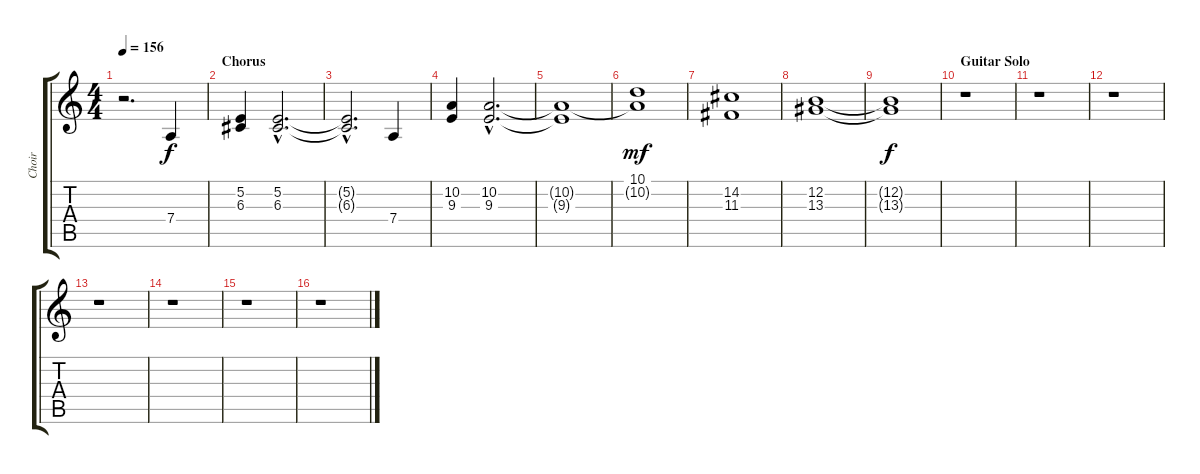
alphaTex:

\track ("Choir" "Choir") {instrument lead1square}
\staff {score tabs}
\tuning (E4 B3 G3 D3 A2 E2) {hide}
\ts (4 4)
\tempo 156
\clef g2
\ks c
r.2{d dy f} 7.4.4 |
\section ("" "Chorus")
(5.2 6.3).4 (5.2{hac} 6.3{hac}).2{d} |
(5.2{hac t} 6.3{hac t}).2{d} 7.4.4 |
(10.2 9.3).4 (10.2{hac} 9.3{hac}).2{d} |
(10.2{t} 9.3{t}).1 |
(10.1 10.2{t}).1{dy mf} |
(14.2 11.3).1 |
(12.2 13.3).1 |
(12.2{t} 13.3{t}).1{dy f} |
\section ("" "Guitar Solo")
r.1 |
r.1 |
r.1 |
r.1 |
r.1 |
r.1 |
r.1
